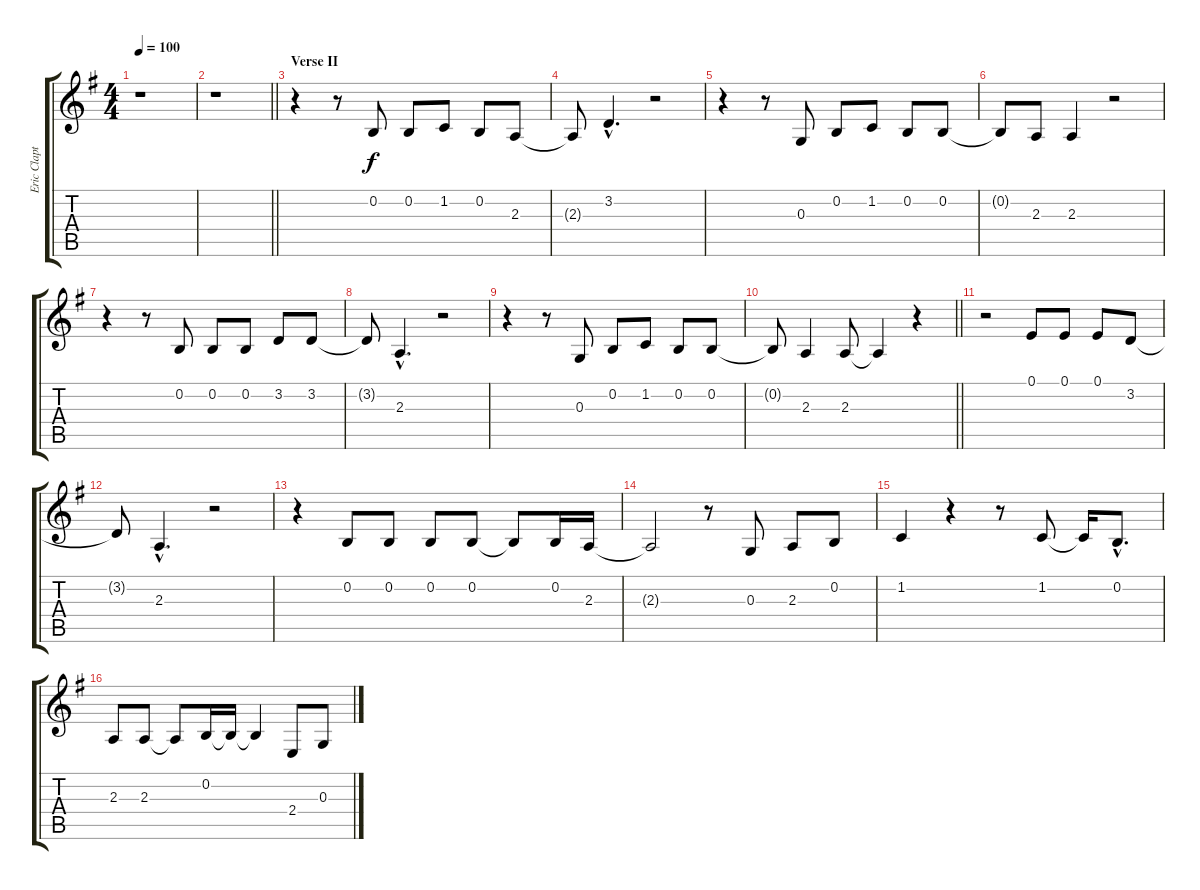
\track ("Eric Clapton Voice" "Eric Clapt") {instrument sopranosax}
\staff {score tabs}
\tuning (E4 B3 G3 D3 A2 E2) {hide}
\ts (4 4)
\tempo 100
\clef g2
\ks g
r.1{dy f} |
\barLineRight lightlight
r.1 |
\section ("" "Verse II")
r.4 r.8 0.2.8 0.2.8 1.2.8 0.2.8 2.3.8 |
2.3{t}.8 3.2{hac}.4{d} r.2 |
r.4 r.8 0.3.8 0.2.8 1.2.8 0.2.8 0.2.8 |
0.2{t}.8 2.3.8 2.3.4 r.2 |
r.4 r.8 0.2.8 0.2.8 0.2.8 3.2.8 3.2.8 |
3.2{t}.8 2.3{hac}.4{d} r.2 |
r.4 r.8 0.3.8 0.2.8 1.2.8 0.2.8 0.2.8 |
\barLineRight lightlight
0.2{t}.8 2.3.4 2.3.8 2.3{t}.4 r.4 |
r.2 0.1.8 0.1.8 0.1.8 3.2.8 |
3.2{t}.8 2.3{hac}.4{d} r.2 |
r.4 0.2.8 0.2.8 0.2.8 0.2.8 0.2{t}.8 0.2.16 2.3.16 |
2.3{t}.2 r.8 0.3.8 2.3.8 0.2.8 |
1.2.4 r.4 r.8 1.2.8 1.2{t}.16 0.2{hac}.8{d} |
2.3.8 2.3.8 2.3{t}.8 0.2.16 0.2{t}.16 0.2{t}.4 2.4.8 0.3.8
